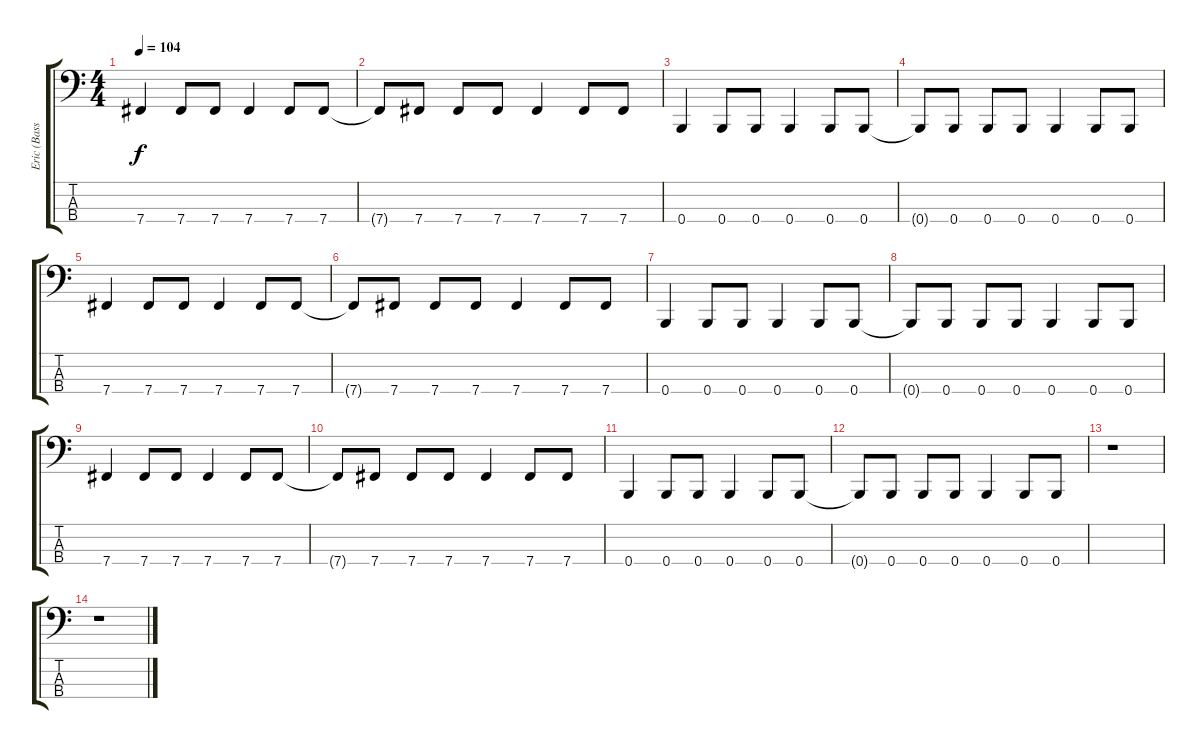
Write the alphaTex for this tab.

\track ("Eric (Bass)" "Eric (Bass") {instrument electricbassfinger}
\staff {score tabs}
\tuning (D2 A1 E1 B0) {hide}
\ts (4 4)
\tempo 104
\clef f4
\ks c
7.4.4{dy f} 7.4.8 7.4.8 7.4.4 7.4.8 7.4.8 |
7.4{t}.8 7.4.8 7.4.8 7.4.8 7.4.4 7.4.8 7.4.8 |
0.4.4 0.4.8 0.4.8 0.4.4 0.4.8 0.4.8 |
0.4{t}.8 0.4.8 0.4.8 0.4.8 0.4.4 0.4.8 0.4.8 |
7.4.4 7.4.8 7.4.8 7.4.4 7.4.8 7.4.8 |
7.4{t}.8 7.4.8 7.4.8 7.4.8 7.4.4 7.4.8 7.4.8 |
0.4.4 0.4.8 0.4.8 0.4.4 0.4.8 0.4.8 |
0.4{t}.8 0.4.8 0.4.8 0.4.8 0.4.4 0.4.8 0.4.8 |
7.4.4 7.4.8 7.4.8 7.4.4 7.4.8 7.4.8 |
7.4{t}.8 7.4.8 7.4.8 7.4.8 7.4.4 7.4.8 7.4.8 |
0.4.4 0.4.8 0.4.8 0.4.4 0.4.8 0.4.8 |
0.4{t}.8 0.4.8 0.4.8 0.4.8 0.4.4 0.4.8 0.4.8 |
r.1 |
r.1{volume 16}
